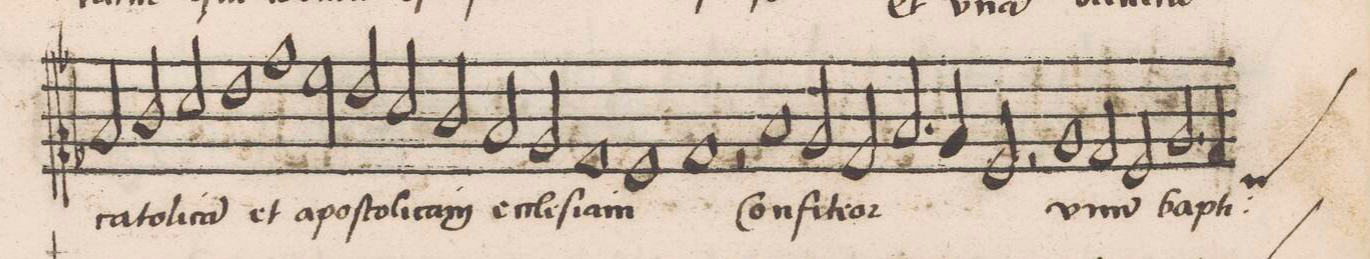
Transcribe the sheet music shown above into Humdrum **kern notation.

**kern	**text
*I"CANTVS	*
*clefC2	*
*k[b-]	*
*met(C|)	*
*M2/1	*
2d/	ca-
2e/	-to-
2f/	-li-
=142-	=142-
1g\	-ca(m)
1b-\	et
=143-	=143-
2a\	a-
2g/	-po-
2f/	-ſto-
2e/	-li-
=144-	=144-
2d/	-cam
2c/	ec-
1B-/	-cle-
=145-	=145-
1A/	-ſi-
1B-/	-am
=146-	=146-
2r	.
1d/	Con-
2c/	-fi-
=147-	=147-
2B-/	-te-
2.d/	-or
4c/	.
2A/	.
=148-	=148-
2r	.
1c/	v-
2B-/	-nu(m)
=149-	=149-
2A/	.
2.c/	bap-
*custos:G	*
4B-/	-ti-
*-	*-
